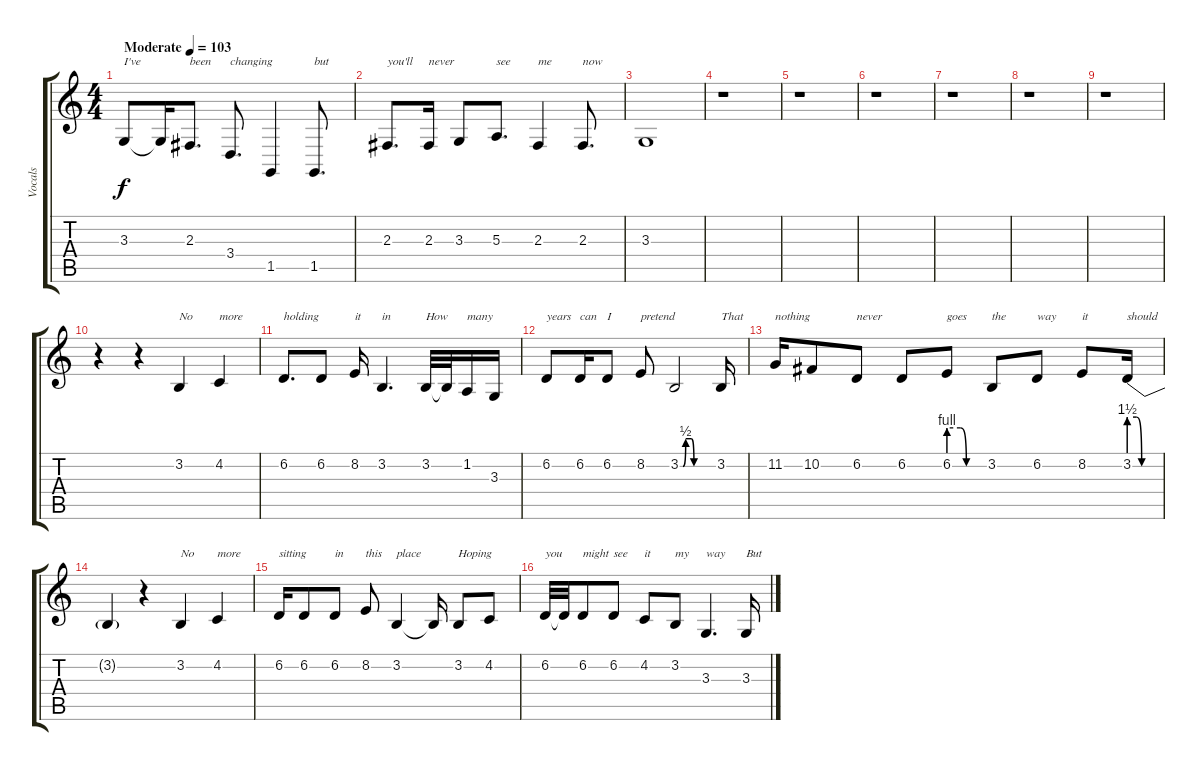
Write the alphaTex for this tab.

\track ("Vocals" "Vocals") {instrument frenchhorn}
\staff {score tabs}
\tuning (Db4 Ab3 E3 B2 Gb2 B1) {hide}
\ts (4 4)
\tempo (103 "Moderate")
\clef g2
\ks c
3.3.8{txt "I've" dy f instrument frenchhorn} 3.3{t}.16 2.3.8{d txt "been"} 3.4.8{d txt "changing"} 1.5.4 1.5.8{d txt "but"} |
2.3.8{d txt "you'll"} 2.3.16{txt "never"} 3.3.8 5.3.8{d txt "see"} 2.3.4{txt "me"} 2.3.8{d txt "now"} |
3.3.1 |
r.1 |
r.1 |
r.1 |
r.1 |
r.1 |
r.1 |
r.4 r.4 3.2.4{txt "No"} 4.2.4{txt "more"} |
6.2.8{d txt "holding"} 6.2.8 8.2.16{txt "it"} 3.2.4{d txt "in"} 3.2.32{txt "How"} 3.2{t}.32 1.2.16{txt "many"} 3.3.16 |
6.2.8{txt "years"} 6.2.16{txt "can"} 6.2.8{txt "I"} 8.2.8{txt "pretend"} 3.2{be (custom 0 0 5 0 10 2 20 2 25 0 60 0)}.2 3.2.16{txt "That"} |
11.2.16{txt "nothing"} 10.2.8 6.2.8{txt "never"} 6.2.8 6.2{be (custom 0 4 20 4 30 0 60 0)}.8{txt "goes"} 3.2.8{txt "the"} 6.2.8{txt "way"} 8.2.8{txt "it"} 3.2{be (custom 0 6 15 6 25 0 60 0)}.16{txt "should"} |
3.2{t}.4 r.4 3.2.4{txt "No"} 4.2.4{txt "more"} |
6.2.16{txt "sitting"} 6.2.8 6.2.8{txt "in"} 8.2.8{txt "this"} 3.2.4{txt "place"} 3.2{t}.16 3.2.8{txt "Hoping"} 4.2.8 |
6.2.32{txt "you"} 6.2{t}.32 6.2.8{txt "might"} 6.2.8{txt "see"} 4.2.8{txt "it"} 3.2.8{txt "my"} 3.3.4{d txt "way"} 3.3.16{txt "But"}
